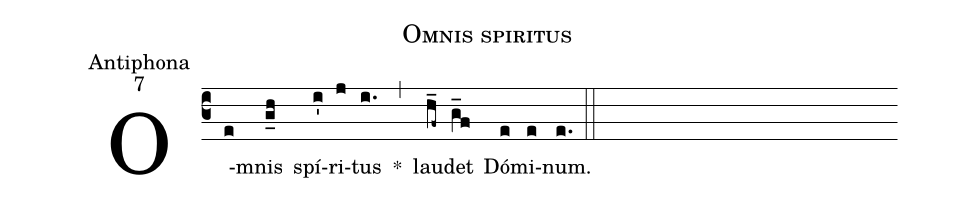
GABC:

name: Omnis spiritus;
office-part: Antiphona;
mode: 7;
%%
(c3)
O(e)mnis(g_h) spí(i')ri(j)tus(i.) *(,)
lau(h_f~)det(g_f) Dó(e)mi(e)num.(e.) (::)
